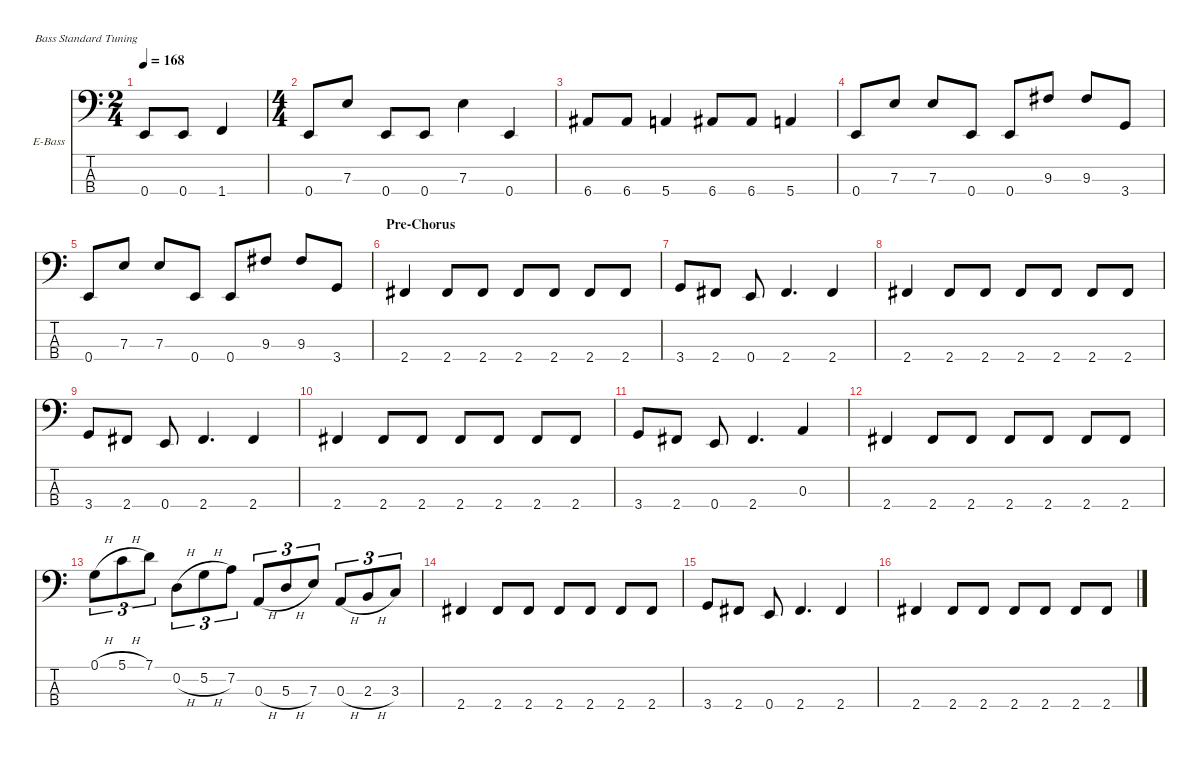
\hideDynamics
\bracketExtendMode nobrackets
\firstSystemTrackNameOrientation horizontal
\otherSystemsTrackNameOrientation horizontal
\track ("Bass" "E-Bass") {instrument electricbasspick}
\staff {score tabs}
\tuning (G2 D2 A1 E1)
\ts (2 4)
\tempo 168
\clef f4
\ks c
0.4.8{dy fff} 0.4.8 1.4.4 |
\ts (4 4)
0.4.8 7.3.8{dy f} 0.4.8{dy fff} 0.4.8 7.3.4{dy f} 0.4.4{dy fff} |
6.4{acc #}.8{dy f} 6.4{acc #}.8 5.4.4 6.4{acc #}.8 6.4{acc #}.8 5.4.4 |
0.4.8{dy fff} 7.3.8{dy f} 7.3.8 0.4.8{dy fff} 0.4.8 9.3{acc #}.8{dy f} 9.3{acc #}.8 3.4.8{dy fff} |
0.4.8 7.3.8{dy f} 7.3.8 0.4.8{dy fff} 0.4.8 9.3{acc #}.8{dy f} 9.3{acc #}.8 3.4.8{dy fff} |
\section ("" "Pre-Chorus")
2.4{acc #}.4 2.4{acc #}.8 2.4{acc #}.8 2.4{acc #}.8 2.4{acc #}.8 2.4{acc #}.8 2.4{acc #}.8 |
3.4.8 2.4{acc #}.8 0.4.8 2.4{acc #}.4{d dy f} 2.4{acc #}.4 |
2.4{acc #}.4{dy fff} 2.4{acc #}.8 2.4{acc #}.8 2.4{acc #}.8 2.4{acc #}.8 2.4{acc #}.8 2.4{acc #}.8 |
3.4.8 2.4{acc #}.8 0.4.8 2.4{acc #}.4{d dy f} 2.4{acc #}.4 |
2.4{acc #}.4{dy fff} 2.4{acc #}.8 2.4{acc #}.8 2.4{acc #}.8 2.4{acc #}.8 2.4{acc #}.8 2.4{acc #}.8 |
3.4.8 2.4{acc #}.8 0.4.8 2.4{acc #}.4{d dy f} 0.3.4{dy fff} |
2.4{acc #}.4 2.4{acc #}.8 2.4{acc #}.8 2.4{acc #}.8 2.4{acc #}.8 2.4{acc #}.8 2.4{acc #}.8 |
0.1{h}.8{tu (3 2)} 5.1{h}.8{tu (3 2)} 7.1.8{tu (3 2)} 0.2{h}.8{tu (3 2)} 5.2{h}.8{tu (3 2) dy f} 7.2.8{tu (3 2)} 0.3{h}.8{tu (3 2) dy fff} 5.3{h}.8{tu (3 2) dy f} 7.3.8{tu (3 2)} 0.3{h}.8{tu (3 2) dy fff} 2.3{h}.8{tu (3 2)} 3.3.8{tu (3 2)} |
2.4{acc #}.4 2.4{acc #}.8 2.4{acc #}.8 2.4{acc #}.8 2.4{acc #}.8 2.4{acc #}.8 2.4{acc #}.8 |
3.4.8 2.4{acc #}.8 0.4.8 2.4{acc #}.4{d dy f} 2.4{acc #}.4 |
2.4{acc #}.4{dy fff} 2.4{acc #}.8 2.4{acc #}.8 2.4{acc #}.8 2.4{acc #}.8 2.4{acc #}.8 2.4{acc #}.8
